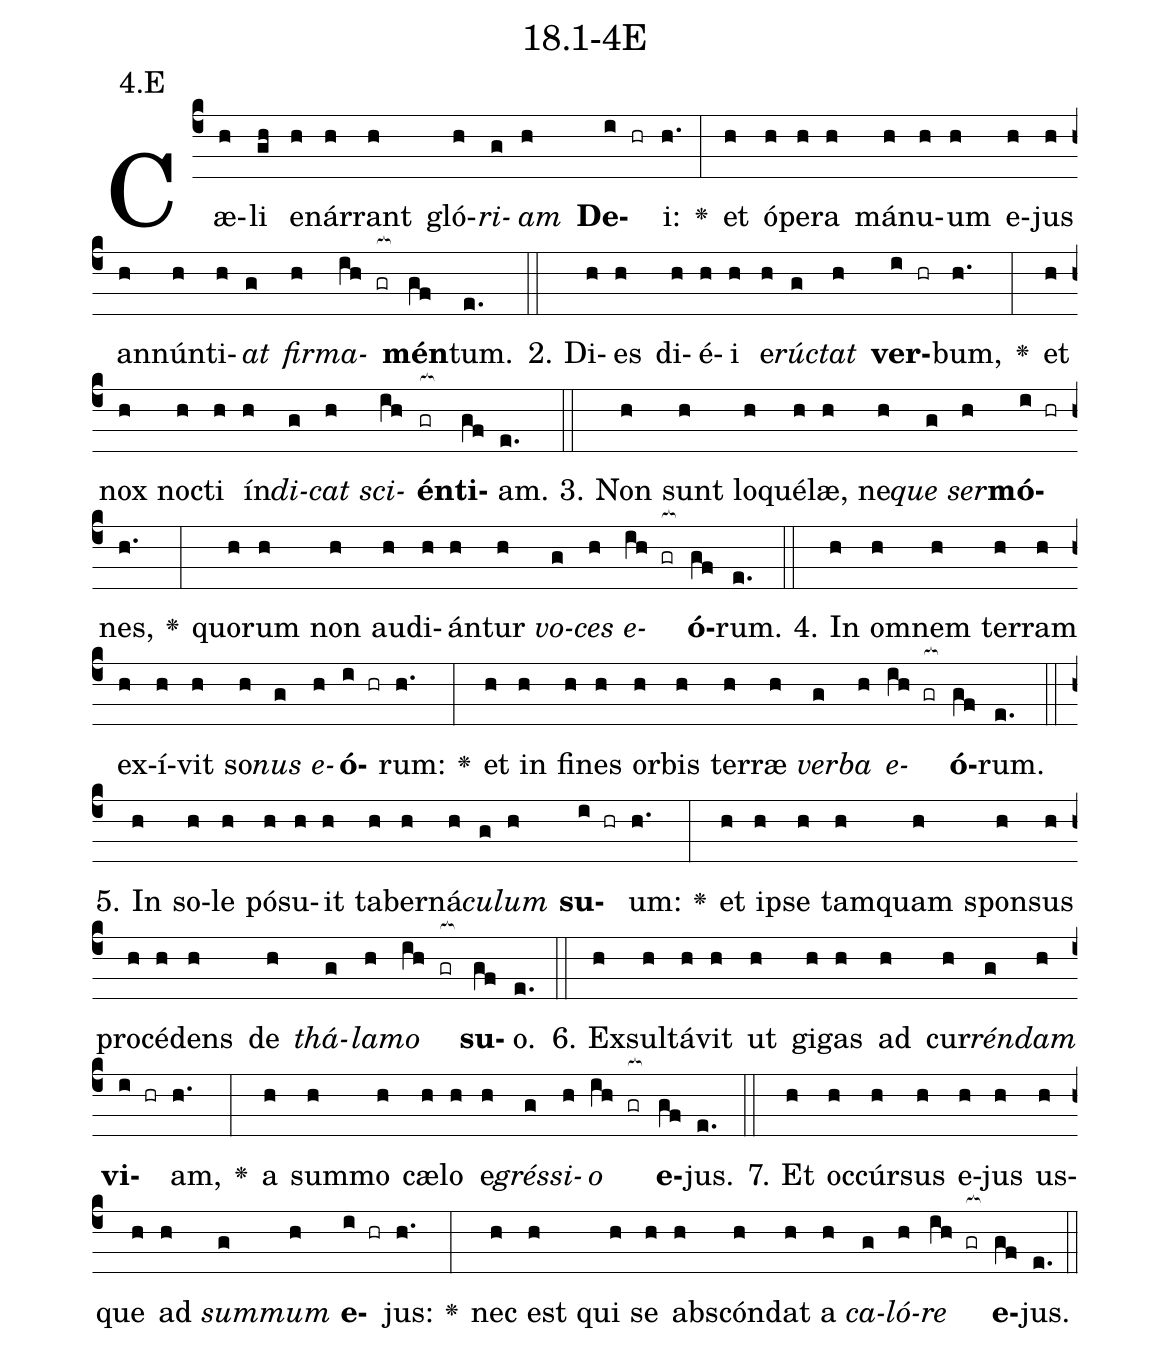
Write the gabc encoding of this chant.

name: 18.1-4E;
annotation: 4.E;
%%
(c4)Cæ(h)li(gh) e(h)nár(h)rant(h) gló(h)<i>ri</i>(g)<i>am</i>(h) <b>De</b>(i hr)i:(h.) <v>\greheightstar</v>(:) et(h) ó(h)pe(h)ra(h) má(h)nu(h)um(h) e(h)jus(h) an(h)nún(h)ti(h)<i>at</i>(g) <i>fir</i>(h)<i>ma</i>(ih gr[ocb:1{])<b>mén</b>(gf[ocb:0}])tum.(e.) (::)
2. Di(h)es(h) di(h)é(h)i(h) e(h)<i>rúc</i>(g)<i>tat</i>(h) <b>ver</b>(i hr)bum,(h.) <v>\greheightstar</v>(:) et(h) nox(h) noc(h)ti(h) ín(h)<i>di</i>(g)<i>cat</i>(h) <i>sci</i>(ih)<b>én</b>(gr[ocb:1{])<b>ti</b>(gf[ocb:0}])am.(e.) (::)
3. Non(h) sunt(h) lo(h)qué(h)læ,(h) ne(h)<i>que</i>(g) <i>ser</i>(h)<b>mó</b>(i hr)nes,(h.) <v>\greheightstar</v>(:) quo(h)rum(h) non(h) au(h)di(h)án(h)tur(h) <i>vo</i>(g)<i>ces</i>(h) <i>e</i>(ih gr[ocb:1{])<b>ó</b>(gf[ocb:0}])rum.(e.) (::)
4. In(h) om(h)nem(h) ter(h)ram(h) ex(h)í(h)vit(h) so(h)<i>nus</i>(g) <i>e</i>(h)<b>ó</b>(i hr)rum:(h.) <v>\greheightstar</v>(:) et(h) in(h) fi(h)nes(h) or(h)bis(h) ter(h)ræ(h) <i>ver</i>(g)<i>ba</i>(h) <i>e</i>(ih gr[ocb:1{])<b>ó</b>(gf[ocb:0}])rum.(e.) (::)
5. In(h) so(h)le(h) pó(h)su(h)it(h) ta(h)ber(h)ná(h)<i>cu</i>(g)<i>lum</i>(h) <b>su</b>(i hr)um:(h.) <v>\greheightstar</v>(:) et(h) ip(h)se(h) tam(h)quam(h) spon(h)sus(h) pro(h)cé(h)dens(h) de(h) <i>thá</i>(g)<i>la</i>(h)<i>mo</i>(ih gr[ocb:1{]) <b>su</b>(gf[ocb:0}])o.(e.) (::)
6. Ex(h)sul(h)tá(h)vit(h) ut(h) gi(h)gas(h) ad(h) cur(h)<i>rén</i>(g)<i>dam</i>(h) <b>vi</b>(i hr)am,(h.) <v>\greheightstar</v>(:) a(h) sum(h)mo(h) cæ(h)lo(h) e(h)<i>grés</i>(g)<i>si</i>(h)<i>o</i>(ih gr[ocb:1{]) <b>e</b>(gf[ocb:0}])jus.(e.) (::)
7. Et(h) oc(h)cúr(h)sus(h) e(h)jus(h) us(h)que(h) ad(h) <i>sum</i>(g)<i>mum</i>(h) <b>e</b>(i hr)jus:(h.) <v>\greheightstar</v>(:) nec(h) est(h) qui(h) se(h) abs(h)cón(h)dat(h) a(h) <i>ca</i>(g)<i>ló</i>(h)<i>re</i>(ih gr[ocb:1{]) <b>e</b>(gf[ocb:0}])jus.(e.) (::)
